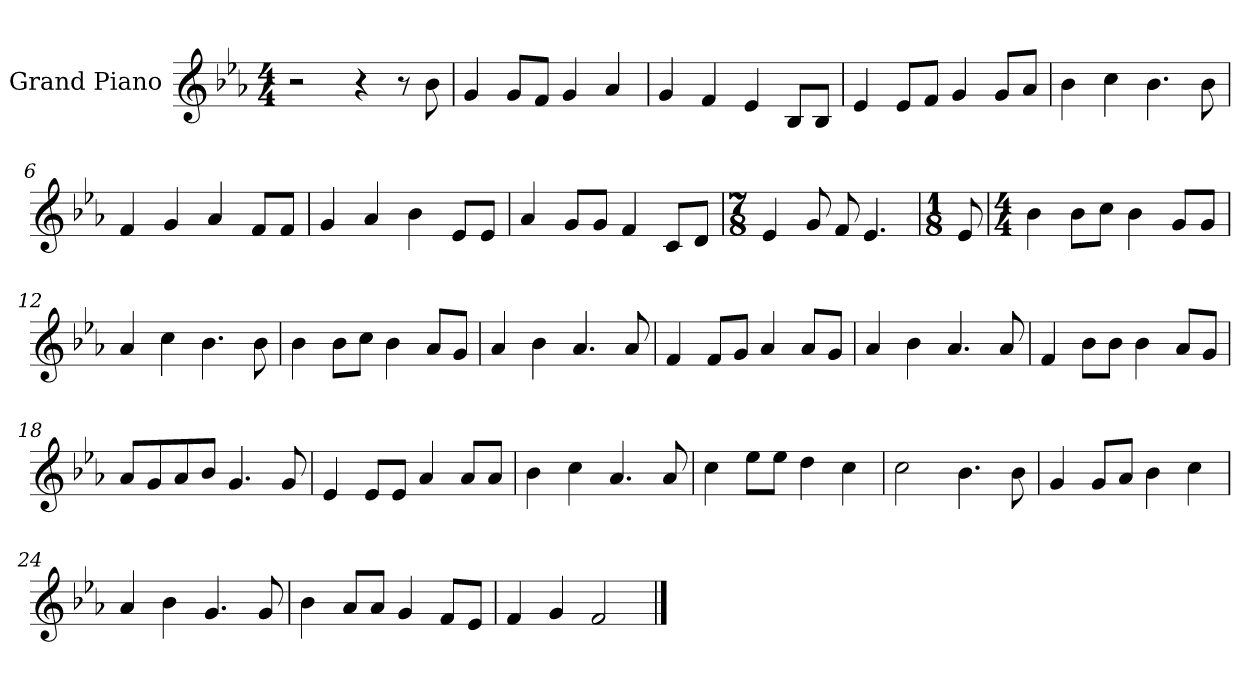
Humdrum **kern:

**kern
*part1
*staff1
*I"Grand Piano
*I'Pno
*clefG2
*k[b-e-a-]
*M4/4
=1
2r
4r
8r
*MM100
8b-\
=2
4g/
8g/L
8f/J
4g/
4a-/
=3
4g/
4f/
4e-/
8B-/L
8B-/J
=4
4e-/
8e-/L
8f/J
4g/
8g/L
8a-/J
=5
4b-\
4cc\
4.b-\
8b-\
=6
4f/
4g/
4a-/
8f/L
8f/J
=7
4g/
4a-/
4b-\
8e-/L
8e-/J
=8
4a-/
8g/L
8g/J
4f/
8c/L
8d/J
!!LO:LB:g=z
=9
*M7/8
4e-/
8g/
8f/
4.e-/
=10
*M1/8
8e-/
=11
*M4/4
4b-\
8b-\L
8cc\J
4b-\
8g/L
8g/J
=12
4a-/
4cc\
4.b-\
8b-\
=13
4b-\
8b-\L
8cc\J
4b-\
8a-/L
8g/J
=14
4a-/
4b-\
4.a-/
8a-/
=15
4f/
8f/L
8g/J
4a-/
8a-/L
8g/J
=16
4a-/
4b-\
4.a-/
8a-/
!!LO:LB:g=z
=17
4f/
8b-\L
8b-\J
4b-\
8a-/L
8g/J
=18
8a-/L
8g/
8a-/
8b-/J
4.g/
8g/
=19
4e-/
8e-/L
8e-/J
4a-/
8a-/L
8a-/J
=20
4b-\
4cc\
4.a-/
8a-/
=21
4cc\
8ee-\L
8ee-\J
4dd\
4cc\
=22
2cc\
4.b-\
8b-\
=23
4g/
8g/L
8a-/J
4b-\
4cc\
=24
4a-/
4b-\
4.g/
8g/
!!LO:LB:g=z
=25
4b-\
8a-/L
8a-/J
4g/
8f/L
8e-/J
=26
4f/
4g/
2f/
==
*-
